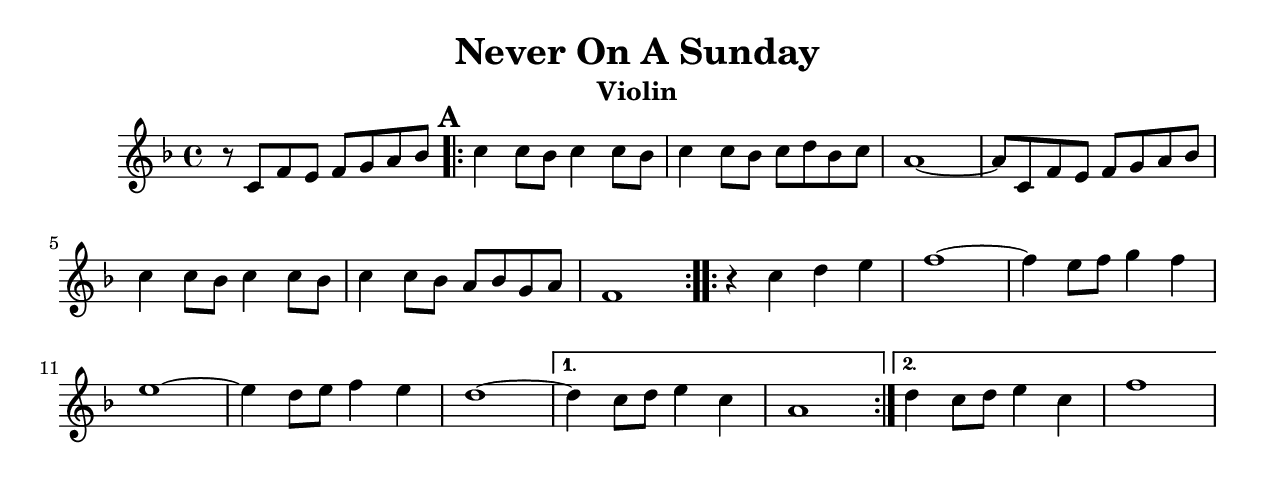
\version "2.18.0"
\include "english.ly"
\paper{
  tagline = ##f
  print-all-headers = ##t
  #(set-paper-size "letter")
}
date = #(strftime "%d-%m-%Y" (localtime (current-time)))

%\markup{ \italic{ " Updated " \date  }  }

%\markup{ Got something to say? }

global = {
  \clef treble
  \key f \major
  \time 4/4
  \set Score.markFormatter = #format-mark-box-alphabet
}

%#################################### Melody ########################
melody = \relative c' {
  \global
  \partial 4*4 r8 c f e f g a bf|
  %lead in notes

  \repeat volta 2{
    \mark \default
    c4 c8 bf c4 c8 bf
    c4 c8 bf c d bf c|
    a1~

    a8 c, f e f g a bf|
    c4 c8 bf c4 c8 bf
    c4 c8 bf a bf g a|
    f1


  }
  %\alternative { { }{ } }

  \repeat volta 2{
    r4 c' d e
    f1~
    f4 e8 f g4 f|
    e1~
    e4 d8 e f4 e|
    d1~


  }
  \alternative {
    {
      d4 c8 d e4 c
      a1
    }

    {
      d4 c8 d e4 c
      f1
    }
  }

}
%################################# Lyrics #####################
%\addlyrics{  }
%################################# Chords #######################
harmonies = \chordmode {

}

\score {
  <<
    \new ChordNames {
      \set chordChanges = ##f
      \harmonies
    }
    \new Staff
    \melody
  >>
  \header{
    title= "Never On A Sunday"
    subtitle=""
    composer= ""
    instrument = "Violin"
    arranger= ""
  }
  \layout{indent = 1.0\cm}
  \midi {
    \tempo 4 = 120

    % \midi { }
  }
}
%{
% more verses:
\markup{}
\markup {
  \fill-line {
    \hspace #0.1 % distance from left margin
    \column {
      \line { "1."
	\column {
	  ""
	}
      }
      \hspace #0.2 % vertical distance between verses
      \line { "2."
	\column {
	 ""
	}
      }
    }
    \hspace #0.1  % horiz. distance between columns
    \column {
      \line { "3."
	\column {
	  ""
	}
      }
      \hspace #0.2 % distance between verses
      \line { "4."
	\column {
	 ""
	}
      }
    }
    \hspace #0.1 % distance to right margin
  }
}

%}
